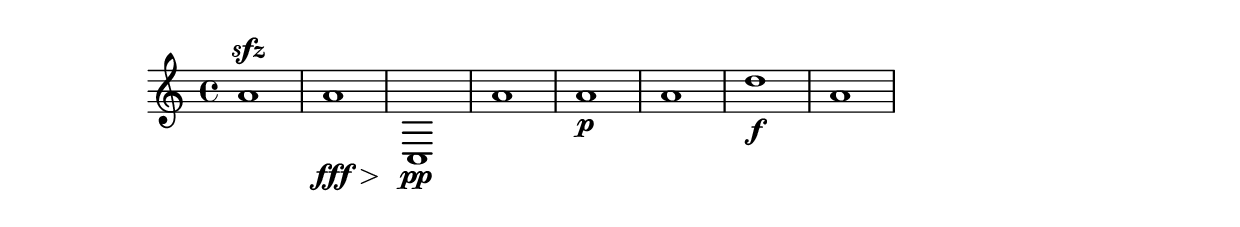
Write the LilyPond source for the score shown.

\version "1.7.18"
\header{
texidoc=" Dynamics appear below or above the staff.  If multiple
dynamics are linked with (de)crescendi, they should be on the same
line. Isolated dynamics may be forced up or down.
 "
}



\score{
\notes\relative c''{
a1^\sfz
a1-\fff\> \!c,,-\pp a'' a-\p

% We need this to test if we get two Dynamic line spanners
a

% because do_removal_processing ()
% doesn't seem to post_process elements
d-\f

a

}
\paper{
}
\midi{
\tempo 1 = 60
}
}

